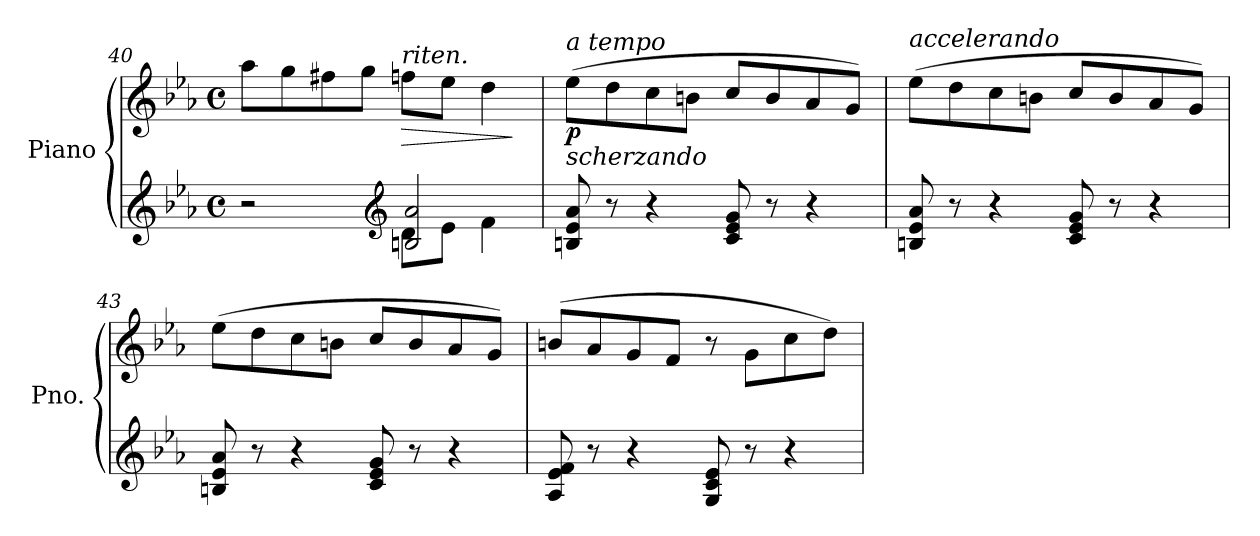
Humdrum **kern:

**kern	**kern	**dynam
*part1	*part1	*part1
*staff2	*staff1	*staff1/2
*I"Piano	*	*
*I'Pno.	*	*
*clefG2	*clefG2	*
*k[b-e-a-]	*k[b-e-a-]	*
*M4/4	*M4/4	*
*met(c)	*met(c)	*
=40	=40	=40
*^	*	*
2r	2ryy	8aa-\L	.
.	.	8gg\	.
.	.	8ff#X\	.
.	.	8gg\J	.
*clefG2	*	*	*
!	!	!LO:TX:a:i:t=riten.	!
!	!	!	!LO:HP:b
8d\L	2Bn/ 2a-/	8ffn\L	>
8e-\J	.	8ee-\J	.
4f\	.	4dd\	.
*v	*v	*	*
.	.	]
=41	=41	=41
!	!LO:TX:b:i:t=scherzando	!
!	!LO:TX:a:i:t=a tempo	!
!	!	!LO:DY:b
8Bn/ 8e-/ 8a-/	(>8ee-\L	p
8r	8dd\	.
4r	8cc\	.
.	8bn\J	.
8c/ 8e-/ 8g/	8cc/L	.
8r	8b/	.
4r	8a-/	.
.	8g/J)	.
=42	=42	=42
!	!LO:TX:a:i:t=accelerando	!
8Bn/ 8e-/ 8a-/	(>8ee-\L	.
8r	8dd\	.
4r	8cc\	.
.	8bn\J	.
8c/ 8e-/ 8g/	8cc/L	.
8r	8b/	.
4r	8a-/	.
.	8g/J)	.
!!LO:LB:g=z
=43	=43	=43
8Bn/ 8e-/ 8a-/	(>8ee-\L	.
8r	8dd\	.
4r	8cc\	.
.	8bn\J	.
8c/ 8e-/ 8g/	8cc/L	.
8r	8b/	.
4r	8a-/	.
.	8g/J)	.
=44	=44	=44
8A-/ 8e-/ 8f/	(>8bn/L	.
8r	8a-/	.
4r	8g/	.
.	8f/J	.
8G/ 8c/ 8e-/	8r	.
8r	8g\L	.
4r	8cc\	.
.	8dd\J)	.
=	=	=
*-	*-	*-
